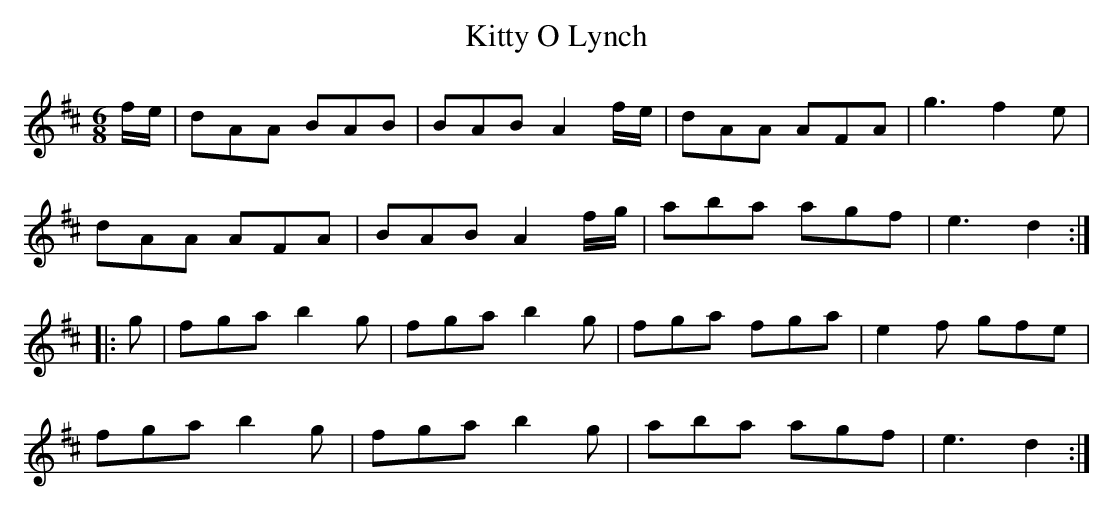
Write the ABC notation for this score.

X:1
T:Kitty O Lynch
M:6/8
L:1/8
K:D
f/e/|dAA BAB|BAB A2 f/e/|dAA AFA|g3 f2e|
dAA AFA|BAB A2 f/g/|aba agf|e3 d2:|
|:g|fga b2g|fga b2g|fga fga|e2f gfe|
fga b2g|fga b2g|aba agf|e3 d2:|]
